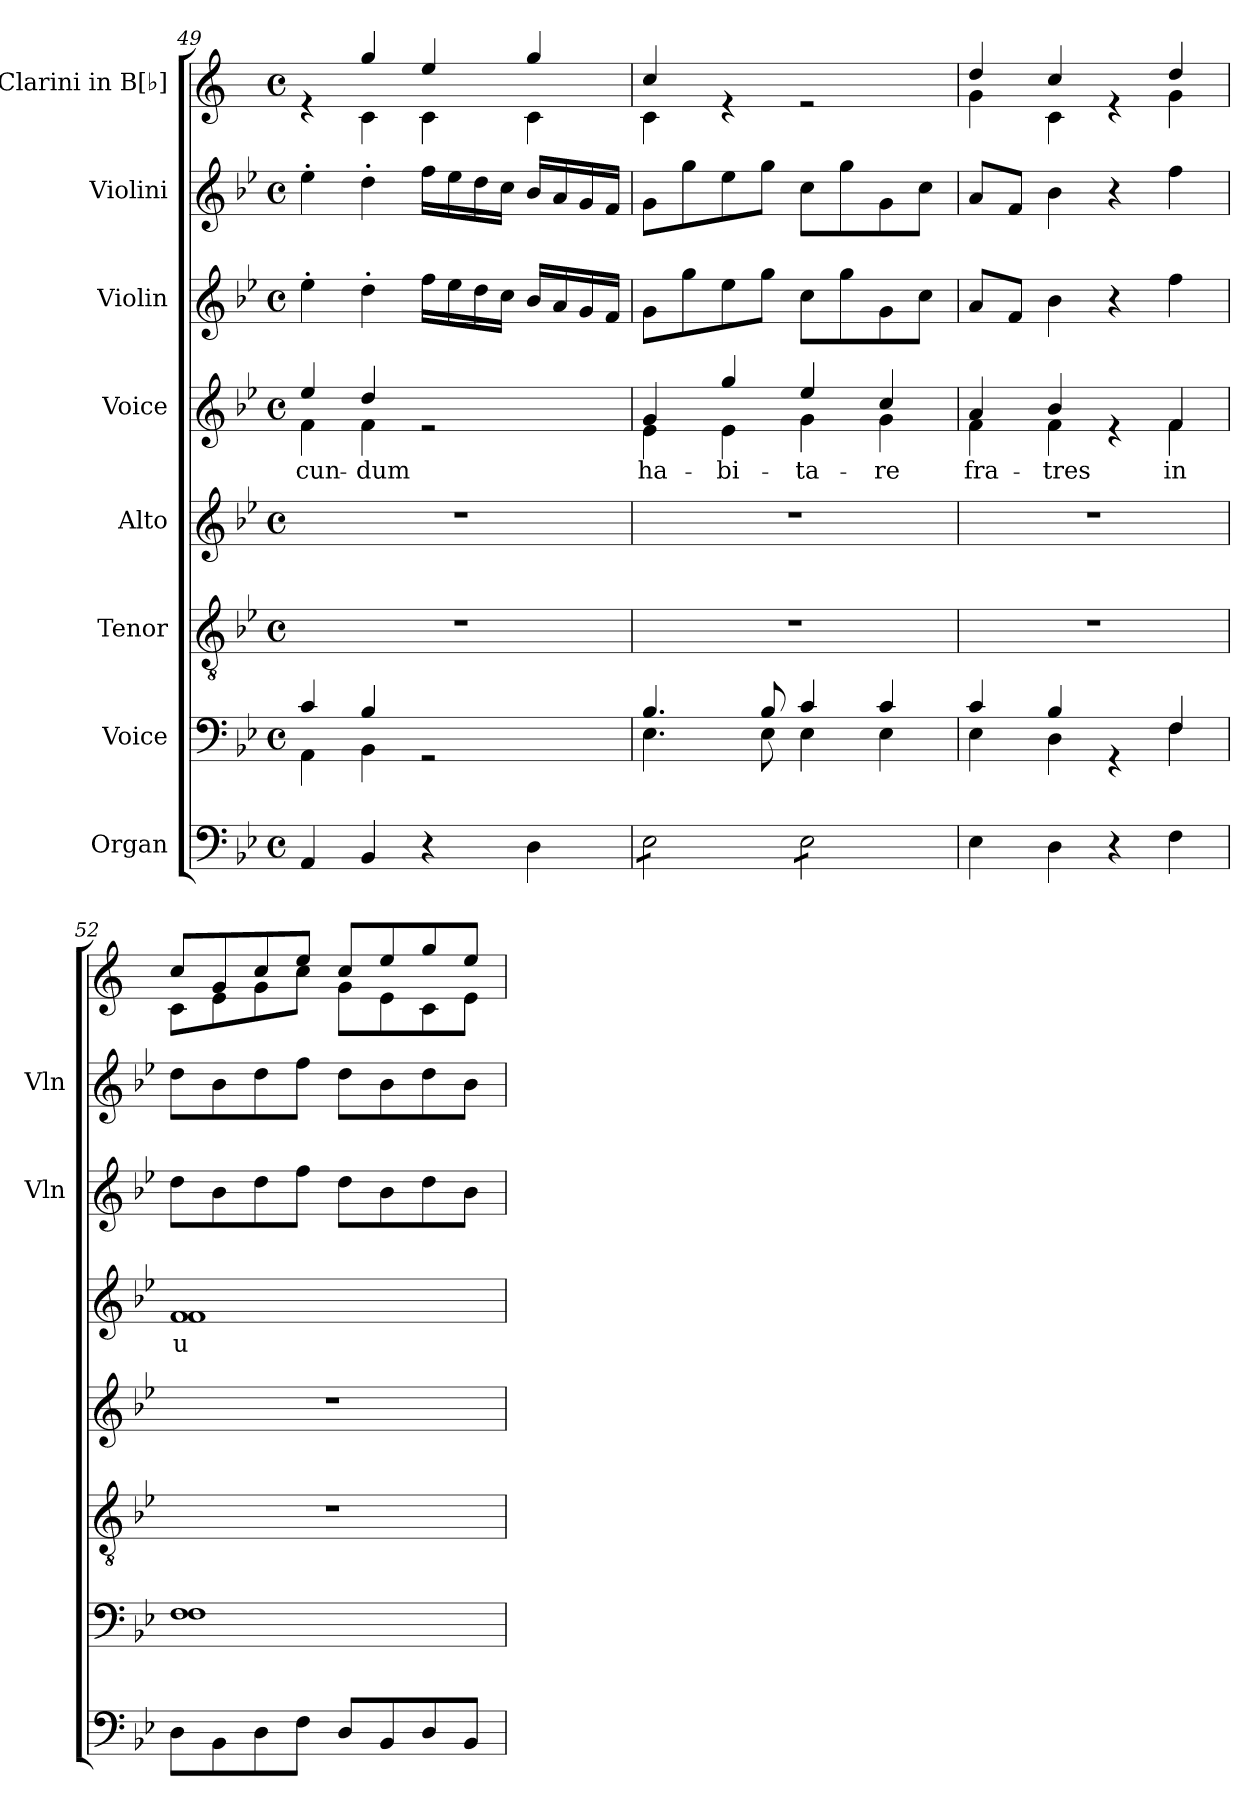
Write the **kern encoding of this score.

**kern	**kern	**kern	**kern	**kern	**text	**kern	**kern	**kern
*part8	*part7	*part6	*part5	*part4	*part4	*part3	*part2	*part1
*staff8	*staff7	*staff6	*staff5	*staff4	*staff4	*staff3	*staff2	*staff1
*I"Organ	*I"Voice	*I"Tenor	*I"Alto	*I"Voice	*	*I"Violin	*I"Violini	*I"Clarini in B[♭]
*	*	*	*	*	*	*I'Vln	*I'Vln	*
*clefF4	*clefF4	*clefGv2	*clefG2	*clefG2	*	*clefG2	*clefG2	*clefG2
*	*	*	*	*	*	*	*	*ITrd1c2
*k[b-e-]	*k[b-e-]	*k[b-e-]	*k[b-e-]	*k[b-e-]	*	*k[b-e-]	*k[b-e-]	*k[b-e-]
*M4/4	*M4/4	*M4/4	*M4/4	*M4/4	*	*M4/4	*M4/4	*M4/4
*met(c)	*met(c)	*met(c)	*met(c)	*met(c)	*	*met(c)	*met(c)	*met(c)
=49	=49	=49	=49	=49	=49	=49	=49	=49
*	*^	*	*	*	*	*	*	*
!	!	!	!	!	!	!LO:LY:b	!	!	!
*	*	*	*	*	*^	*	*	*	*^
4AA/	4c/	4AA\	1r	1r	4ee-/	4f\	-cun-	4ee-'\	4ee-'\	4re	4ryy
!	!	!	!	!	!	!	!LO:LY:b	!	!	!	!
4BB-/	4B-/	4BB-\	.	.	4dd/	4f\	-dum	4dd'\	4dd'\	4ff/	4B-\
4r	2rGG	2ryy	.	.	2re	2ryy	.	16ff\LL	16ff\LL	4dd/	4B-\
.	.	.	.	.	.	.	.	16ee-\	16ee-\	.	.
.	.	.	.	.	.	.	.	16dd\	16dd\	.	.
.	.	.	.	.	.	.	.	16cc\JJ	16cc\JJ	.	.
4D\	.	.	.	.	.	.	.	16b-/LL	16b-/LL	4ff/	4B-\
.	.	.	.	.	.	.	.	16a/	16a/	.	.
.	.	.	.	.	.	.	.	16g/	16g/	.	.
.	.	.	.	.	.	.	.	16f/JJ	16f/JJ	.	.
!!LO:PB:g=z	!!
=50	=50	=50	=50	=50	=50	=50	=50	=50	=50	=50	=50
!	!	!	!	!	!	!	!LO:LY:b	!	!	!	!
*tremolo	*	*	*	*	*	*	*	*	*	*	*
8E-\L	4.B-/	4.E-\	1r	1r	4g/	4e-\	ha-	8g\L	8g\L	4b-/	4B-\
8E-\	.	.	.	.	.	.	.	8gg\	8gg\	.	.
!	!	!	!	!	!	!	!LO:LY:b	!	!	!	!
8E-\	.	.	.	.	4gg/	4e-\	-bi-	8ee-\	8ee-\	4re	2.ryy
8E-\J	8B-/	8E-\	.	.	.	.	.	8gg\J	8gg\J	.	.
!	!	!	!	!	!	!	!LO:LY:b	!	!	!	!
8E-\L	4c/	4E-\	.	.	4ee-/	4g\	-ta-	8cc\L	8cc\L	2re	.
8E-\	.	.	.	.	.	.	.	8gg\	8gg\	.	.
!	!	!	!	!	!	!	!LO:LY:b	!	!	!	!
8E-\	4c/	4E-\	.	.	4cc/	4g\	-re	8g\	8g\	.	.
8E-\J	.	.	.	.	.	.	.	8cc\J	8cc\J	.	.
*Xtremolo	*	*	*	*	*	*	*	*	*	*	*
=51	=51	=51	=51	=51	=51	=51	=51	=51	=51	=51	=51
!	!	!	!	!	!	!	!LO:LY:b	!	!	!	!
4E-\	4c/	4E-\	1r	1r	4a/	4f\	fra-	8a/L	8a/L	4cc/	4f\
.	.	.	.	.	.	.	.	8f/J	8f/J	.	.
!	!	!	!	!	!	!	!LO:LY:b	!	!	!	!
4D\	4B-/	4D\	.	.	4b-/	4f\	-tres	4b-\	4b-\	4b-/	4B-\
4r	4rGG	4ryy	.	.	4re	4ryy	.	4r	4r	4re	4ryy
!	!	!	!	!	!	!	!LO:LY:b	!	!	!	!
4F\	4F/	4F\	.	.	4f/	4f\	in	4ff\	4ff\	4cc/	4f\
=52	=52	=52	=52	=52	=52	=52	=52	=52	=52	=52	=52
!	!	!	!	!	!	!	!LO:LY:b	!	!	!	!
8D\L	1F	1F	1r	1r	1f	1f	u-	8dd\L	8dd\L	8b-/L	8B-\L
8BB-\	.	.	.	.	.	.	.	8b-\	8b-\	8f/	8d\
8D\	.	.	.	.	.	.	.	8dd\	8dd\	8b-/	8f\
8F\J	.	.	.	.	.	.	.	8ff\J	8ff\J	8dd/J	8b-\J
8D/L	.	.	.	.	.	.	.	8dd\L	8dd\L	8b-/L	8f\L
8BB-/	.	.	.	.	.	.	.	8b-\	8b-\	8dd/	8d\
8D/	.	.	.	.	.	.	.	8dd\	8dd\	8ff/	8B-\
8BB-/J	.	.	.	.	.	.	.	8b-\J	8b-\J	8dd/J	8d\J
*	*v	*v	*	*	*v	*v	*	*	*	*v	*v
=	=	=	=	=	=	=	=	=
*-	*-	*-	*-	*-	*-	*-	*-	*-
